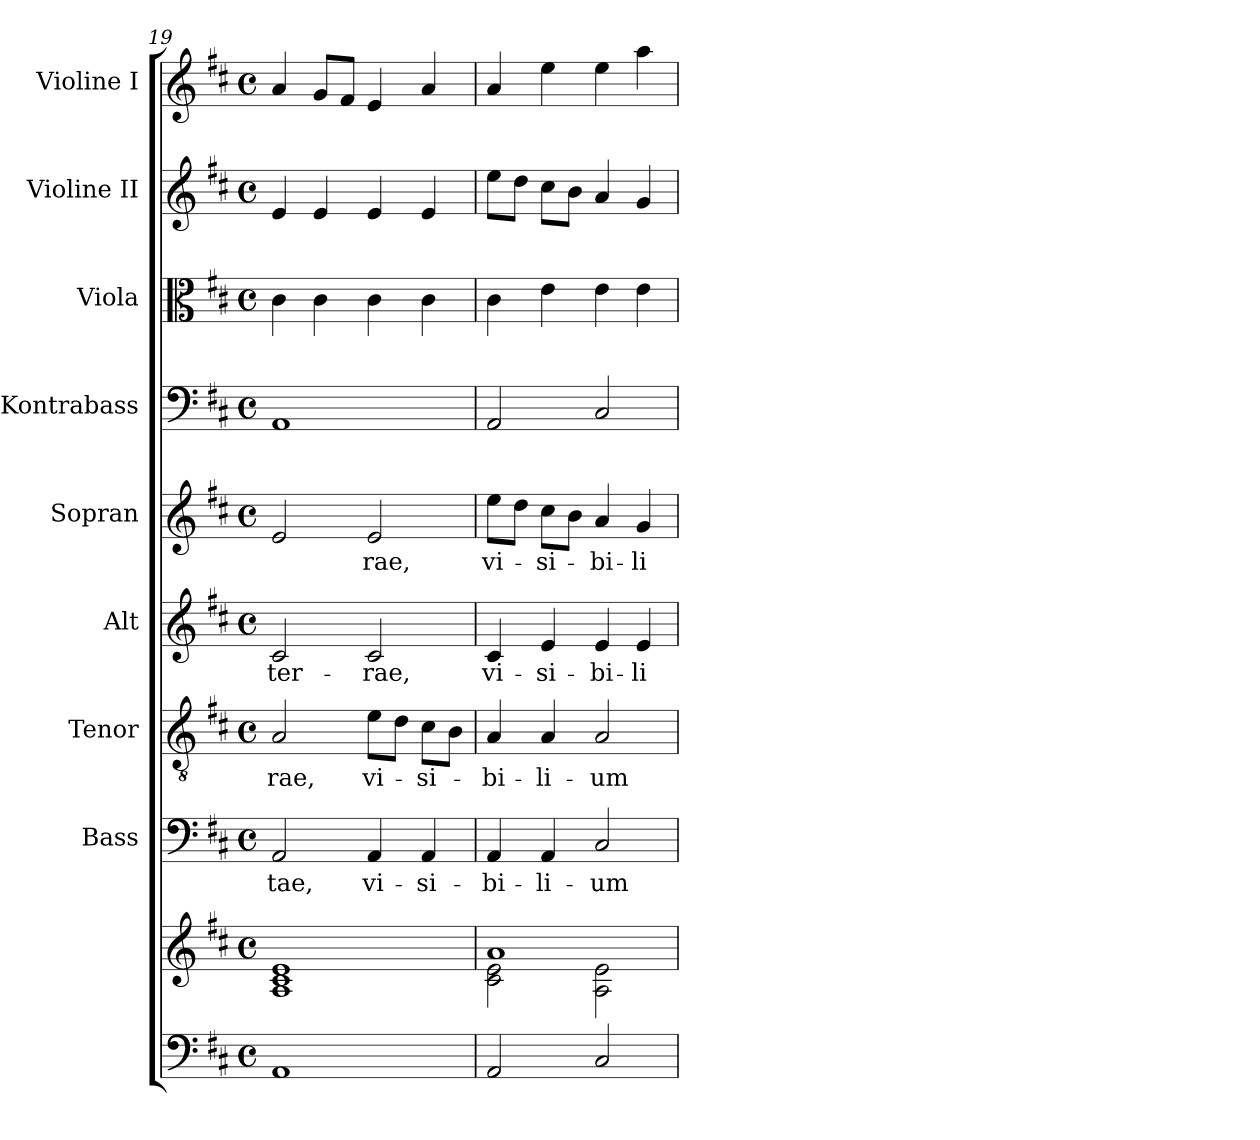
**kern	**kern	**kern	**text	**kern	**text	**kern	**text	**kern	**text	**kern	**kern	**kern	**kern
*part9	*part9	*part8	*part8	*part7	*part7	*part6	*part6	*part5	*part5	*part4	*part3	*part2	*part1
*staff10	*staff9	*staff8	*staff8	*staff7	*staff7	*staff6	*staff6	*staff5	*staff5	*staff4	*staff3	*staff2	*staff1
*	*	*I"Bass	*	*I"Tenor	*	*I"Alt	*	*I"Sopran	*	*I"Kontrabass	*I"Viola	*I"Violine II	*I"Violine I
*	*	*I'B.	*	*I'T.	*	*I'A.	*	*I'S.	*	*I'Kb.	*I'Vla.	*I'Vl. II	*I'Vl. I
*clefF4	*clefG2	*clefF4	*	*clefGv2	*	*clefG2	*	*clefG2	*	*clefF4	*clefC3	*clefG2	*clefG2
*	*	*	*	*	*	*	*	*	*	*ITrd7c12	*	*	*
*k[f#c#]	*k[f#c#]	*k[f#c#]	*	*k[f#c#]	*	*k[f#c#]	*	*k[f#c#]	*	*k[f#c#]	*k[f#c#]	*k[f#c#]	*k[f#c#]
*D:	*D:	*D:	*	*D:	*	*D:	*	*D:	*	*D:	*D:	*D:	*D:
*M4/4	*M4/4	*M4/4	*	*M4/4	*	*M4/4	*	*M4/4	*	*M4/4	*M4/4	*M4/4	*M4/4
*met(c)	*met(c)	*met(c)	*	*met(c)	*	*met(c)	*	*met(c)	*	*met(c)	*met(c)	*met(c)	*met(c)
=19	=19	=19	=19	=19	=19	=19	=19	=19	=19	=19	=19	=19	=19
!	!	!	!LO:LY:b	!	!LO:LY:b	!	!LO:LY:b	!	!	!	!	!	!
1AA	1A 1c# 1e	2AA/	-tae,	2A/	-rae,	2c#/	ter-	2e/	.	1AAA	4c#\	4e/	4a/
.	.	.	.	.	.	.	.	.	.	.	4c#\	4e/	8g/L
.	.	.	.	.	.	.	.	.	.	.	.	.	8f#/J
!	!	!	!LO:LY:b	!	!LO:LY:b	!	!LO:LY:b	!	!LO:LY:b	!	!	!	!
.	.	4AA/	vi-	8e\L	vi-	2c#/	-rae,	2e/	-rae,	.	4c#\	4e/	4e/
.	.	.	.	8d\J	.	.	.	.	.	.	.	.	.
!	!	!	!LO:LY:b	!	!LO:LY:b	!	!	!	!	!	!	!	!
.	.	4AA/	-si-	8c#\L	-si-	.	.	.	.	.	4c#\	4e/	4a/
.	.	.	.	8B\J	.	.	.	.	.	.	.	.	.
=20	=20	=20	=20	=20	=20	=20	=20	=20	=20	=20	=20	=20	=20
*	*^	*	*	*	*	*	*	*	*	*	*	*	*
!	!	!	!	!LO:LY:b	!	!LO:LY:b	!	!LO:LY:b	!	!LO:LY:b	!	!	!	!
2AA/	1a	2c#\ 2e\	4AA/	-bi-	4A/	-bi-	4c#/	vi-	8ee\L	vi-	2AAA/	4c#\	8ee\L	4a/
.	.	.	.	.	.	.	.	.	8dd\J	.	.	.	8dd\J	.
!	!	!	!	!LO:LY:b	!	!LO:LY:b	!	!LO:LY:b	!	!LO:LY:b	!	!	!	!
.	.	.	4AA/	-li-	4A/	-li-	4e/	-si-	8cc#\L	-si-	.	4e\	8cc#\L	4ee\
.	.	.	.	.	.	.	.	.	8b\J	.	.	.	8b\J	.
!	!	!	!	!LO:LY:b	!	!LO:LY:b	!	!LO:LY:b	!	!LO:LY:b	!	!	!	!
2C#/	.	2A\ 2e\	2C#/	-um	2A/	-um	4e/	-bi-	4a/	-bi-	2CC#/	4e\	4a/	4ee\
!	!	!	!	!	!	!	!	!LO:LY:b	!	!LO:LY:b	!	!	!	!
.	.	.	.	.	.	.	4e/	-li-	4g/	-li-	.	4e\	4g/	4aa\
*	*v	*v	*	*	*	*	*	*	*	*	*	*	*	*
=	=	=	=	=	=	=	=	=	=	=	=	=	=
*-	*-	*-	*-	*-	*-	*-	*-	*-	*-	*-	*-	*-	*-
